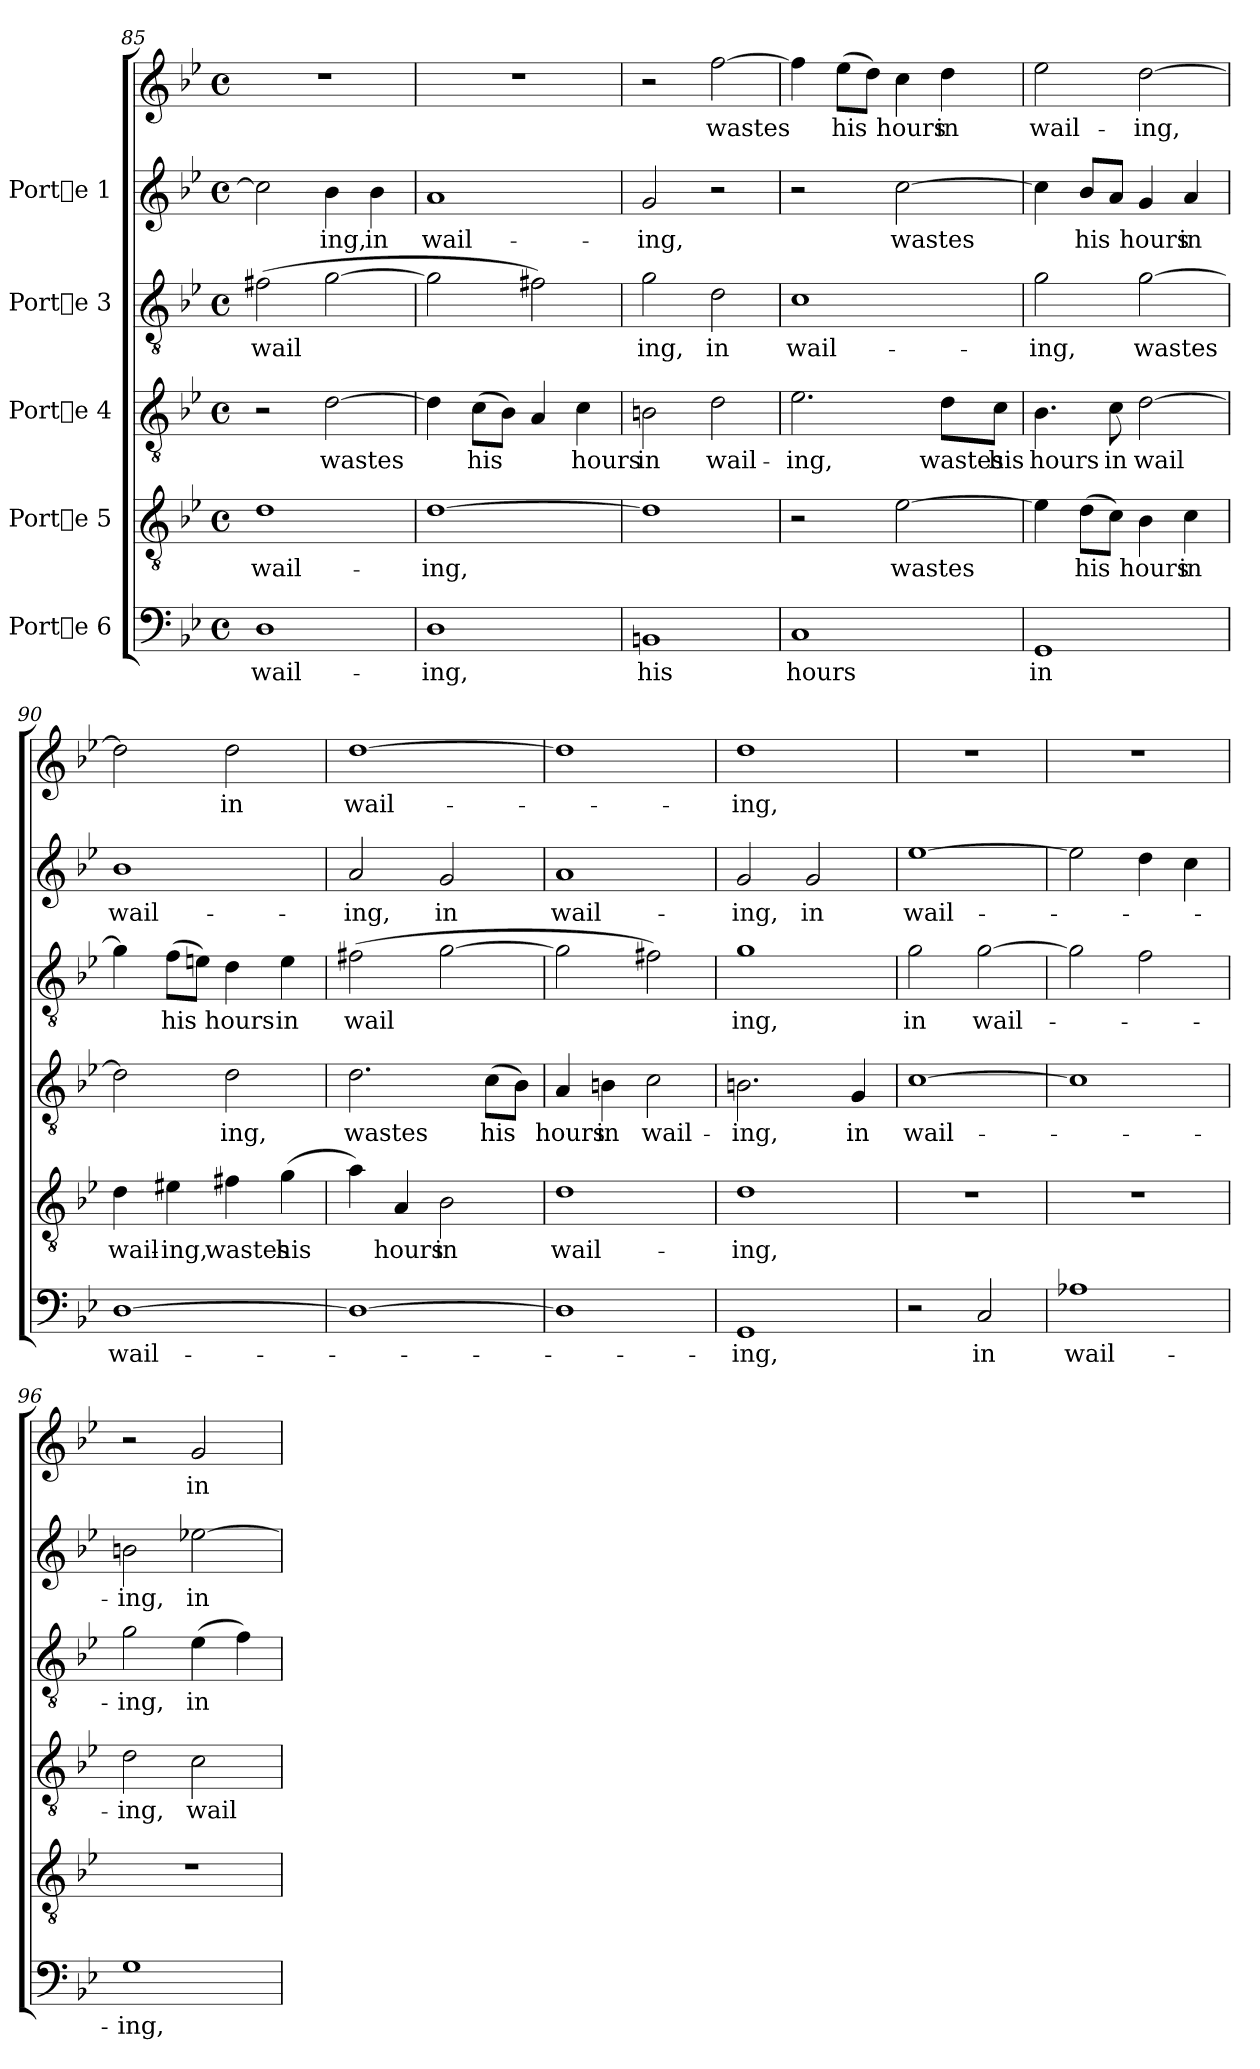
**kern	**text	**kern	**text	**kern	**text	**kern	**text	**kern	**text	**kern	**text
*part5	*part5	*part4	*part4	*part3	*part3	*part2	*part2	*part1	*part1	*part1	*part1
*staff6	*staff6	*staff5	*staff5	*staff4	*staff4	*staff3	*staff3	*staff2	*staff2	*staff1	*staff1
*I"Porte 6	*	*I"Porte 5	*	*I"Porte 4	*	*I"Porte 3	*	*I"Porte 1	*	*	*
*clefF4	*	*clefGv2	*	*clefGv2	*	*clefGv2	*	*clefG2	*	*clefG2	*
*k[b-e-]	*	*k[b-e-]	*	*k[b-e-]	*	*k[b-e-]	*	*k[b-e-]	*	*k[b-e-]	*
*B-:	*	*B-:	*	*B-:	*	*B-:	*	*B-:	*	*B-:	*
*M4/4	*	*M4/4	*	*M4/4	*	*M4/4	*	*M4/4	*	*M4/4	*
*met(c)	*	*met(c)	*	*met(c)	*	*met(c)	*	*met(c)	*	*met(c)	*
=85	=85	=85	=85	=85	=85	=85	=85	=85	=85	=85	=85
!	!LO:LY:b:cj	!	!LO:LY:b:cj	!	!	!	!LO:LY:b:cj	!	!LO:LY:b:cj	!	!
1D	wail-	1d	wail-	2r	.	(>2f#X\	wail-	2cc\]	-	1r	.
!	!	!	!	!	!LO:LY:b:cj	!	!LO:LY:b:cj	!	!LO:LY:b:cj	!	!
.	.	.	.	[>2d\	wastes	[>2g\	--	4b-\	ing,	.	.
!	!	!	!	!	!	!	!	!	!LO:LY:b:cj	!	!
.	.	.	.	.	.	.	.	4b-\	in	.	.
=86	=86	=86	=86	=86	=86	=86	=86	=86	=86	=86	=86
!	!LO:LY:b:cj	!	!LO:LY:b:cj	!	!LO:LY:b:cj	!	!	!	!LO:LY:b:cj	!	!
1D	-ing,	[>1d	-ing,	4d\]	.	2g\]	.	1a	wail-	1r	.
!	!	!	!	!	!LO:LY:b:cj	!	!	!	!	!	!
.	.	.	.	(>8c\L	his	.	.	.	.	.	.
!	!	!	!	!	!LO:LY:b:cj	!	!	!	!	!	!
.	.	.	.	8B-\J)	.	.	.	.	.	.	.
!	!	!	!	!	!LO:LY:b:cj	!	!	!	!	!	!
.	.	.	.	4A/	-	2f#X\)	.	.	.	.	.
!	!	!	!	!	!LO:LY:b:cj	!	!	!	!	!	!
.	.	.	.	4c\	-hours	.	.	.	.	.	.
=87	=87	=87	=87	=87	=87	=87	=87	=87	=87	=87	=87
!	!LO:LY:b:cj	!	!	!	!LO:LY:b:cj	!	!LO:LY:b:cj	!	!LO:LY:b:cj	!	!
1BBn	his	1d]	.	2Bn\	in	2g\	-ing,	2g/	ing,	2r	.
!	!	!	!	!	!LO:LY:b:cj	!	!LO:LY:b:cj	!	!	!	!LO:LY:b:cj
.	.	.	.	2d\	wail-	2d\	in	2r	.	[>2ff\	-wastes
!!LO:PB:g=z
=88	=88	=88	=88	=88	=88	=88	=88	=88	=88	=88	=88
!	!LO:LY:b:cj	!	!	!	!LO:LY:b:cj	!	!LO:LY:b:cj	!	!	!	!LO:LY:b:cj
1C	hours	2r	.	2.e-\	-ing,	1c	wail-	2r	.	4ff\]	.
!	!	!	!	!	!	!	!	!	!	!	!LO:LY:b:cj
.	.	.	.	.	.	.	.	.	.	(>8ee-\L	his
!	!	!	!	!	!	!	!	!	!	!	!LO:LY:b:cj
.	.	.	.	.	.	.	.	.	.	8dd\J)	.
!	!	!	!LO:LY:b:cj	!	!	!	!	!	!LO:LY:b:cj	!	!LO:LY:b:cj
.	.	[>2e-\	wastes	.	.	.	.	[>2cc\	wastes	4cc\	hours
!	!	!	!	!	!LO:LY:b:cj	!	!	!	!	!	!LO:LY:b:cj
.	.	.	.	8d\L	wastes	.	.	.	.	4dd\	in
!	!	!	!	!	!LO:LY:b:cj	!	!	!	!	!	!
.	.	.	.	8c\J	his	.	.	.	.	.	.
=89	=89	=89	=89	=89	=89	=89	=89	=89	=89	=89	=89
!	!LO:LY:b:cj	!	!LO:LY:b:cj	!	!LO:LY:b:cj	!	!LO:LY:b:cj	!	!LO:LY:b:cj	!	!LO:LY:b:cj
1GG	in	4e-\]	.	4.B-\	hours	2g\	-ing,	4cc\]	.	2ee-\	wail-
!	!	!	!LO:LY:b:cj	!	!	!	!	!	!LO:LY:b:cj	!	!
.	.	(>8d\L	his	.	.	.	.	8b-/L	his	.	.
!	!	!	!LO:LY:b:cj	!	!LO:LY:b:cj	!	!	!	!LO:LY:b:cj	!	!
.	.	8c\J)	.	8c\	in	.	.	8a/J	.	.	.
!	!	!	!LO:LY:b:cj	!	!LO:LY:b:cj	!	!LO:LY:b:cj	!	!LO:LY:b:cj	!	!LO:LY:b:cj
.	.	4B-\	hours	[>2d\	wail-	[>2g\	wastes	4g/	hours	[>2dd\	-ing,
!	!	!	!LO:LY:b:cj	!	!	!	!	!	!LO:LY:b:cj	!	!
.	.	4c\	in	.	.	.	.	4a/	in	.	.
=90	=90	=90	=90	=90	=90	=90	=90	=90	=90	=90	=90
!	!LO:LY:b:cj	!	!LO:LY:b:cj	!	!LO:LY:b:cj	!	!LO:LY:b:cj	!	!LO:LY:b:cj	!	!LO:LY:b:cj
[>1D	wail-	4d\	wail-	2d\]	-	4g\]	.	1b-	wail-	2dd\]	.
!	!	!	!LO:LY:b:cj	!	!	!	!LO:LY:b:cj	!	!	!	!
.	.	4e#X\	-ing,	.	.	(>8f\L	his	.	.	.	.
!	!	!	!	!	!	!	!LO:LY:b:cj	!	!	!	!
.	.	.	.	.	.	8en\J)	.	.	.	.	.
!	!	!	!LO:LY:b:cj	!	!LO:LY:b:cj	!	!LO:LY:b:cj	!	!	!	!LO:LY:b:cj
.	.	4f#X\	wastes	2d\	ing,	4d\	hours	.	.	2dd\	in
!	!	!	!LO:LY:b:cj	!	!	!	!LO:LY:b:cj	!	!	!	!
.	.	(>4g\	his	.	.	4e\	in	.	.	.	.
=91	=91	=91	=91	=91	=91	=91	=91	=91	=91	=91	=91
!	!	!	!LO:LY:b:cj	!	!LO:LY:b:cj	!	!LO:LY:b:cj	!	!LO:LY:b:cj	!	!LO:LY:b:cj
1D_>	.	4a\)	.	2.d\	wastes	(>2f#X\	wail-	2a/	-ing,	[>1dd	-wail-
!	!	!	!LO:LY:b:cj	!	!	!	!	!	!	!	!
.	.	4A/	hours	.	.	.	.	.	.	.	.
!	!	!	!LO:LY:b:cj	!	!	!	!LO:LY:b:cj	!	!LO:LY:b:cj	!	!
.	.	2B-\	in	.	.	[>2g\	--	2g/	in	.	.
!	!	!	!	!	!LO:LY:b:cj	!	!	!	!	!	!
.	.	.	.	(>8c\L	his	.	.	.	.	.	.
!	!	!	!	!	!LO:LY:b:cj	!	!	!	!	!	!
.	.	.	.	8B-\J)	.	.	.	.	.	.	.
!!LO:LB:g=z
=92	=92	=92	=92	=92	=92	=92	=92	=92	=92	=92	=92
!	!	!	!LO:LY:b:cj	!	!LO:LY:b:cj	!	!	!	!LO:LY:b:cj	!	!
1D]	.	1d	wail-	4A/	hours	2g\]	.	1a	wail-	1dd]	.
!	!	!	!	!	!LO:LY:b:cj	!	!	!	!	!	!
.	.	.	.	4Bn\	in	.	.	.	.	.	.
!	!	!	!	!	!LO:LY:b:cj	!	!	!	!	!	!
.	.	.	.	2c\	wail-	2f#X\)	.	.	.	.	.
=93	=93	=93	=93	=93	=93	=93	=93	=93	=93	=93	=93
!	!LO:LY:b:cj	!	!LO:LY:b:cj	!	!LO:LY:b:cj	!	!LO:LY:b:cj	!	!LO:LY:b:cj	!	!LO:LY:b:cj
1GG	-ing,	1d	-ing,	2.Bn\	-ing,	1g	-ing,	2g/	ing,	1dd	-ing,
!	!	!	!	!	!	!	!	!	!LO:LY:b:cj	!	!
.	.	.	.	.	.	.	.	2g/	in	.	.
!	!	!	!	!	!LO:LY:b:cj	!	!	!	!	!	!
.	.	.	.	4G/	in	.	.	.	.	.	.
=94	=94	=94	=94	=94	=94	=94	=94	=94	=94	=94	=94
!	!	!	!	!	!LO:LY:b:cj	!	!LO:LY:b:cj	!	!LO:LY:b:cj	!	!
2r	.	1r	.	[>1c	wail-	2g\	in	[>1ee-	wail-	1r	.
!	!LO:LY:b:cj	!	!	!	!	!	!LO:LY:b:cj	!	!	!	!
2C/	in	.	.	.	.	[>2g\	wail-	.	.	.	.
=95	=95	=95	=95	=95	=95	=95	=95	=95	=95	=95	=95
!	!LO:LY:b:cj	!	!	!	!	!	!	!	!	!	!
1A-X	wail-	1r	.	1c]	.	2g\]	.	2ee-\]	.	1r	.
.	.	.	.	.	.	2f\	.	4dd\	.	.	.
.	.	.	.	.	.	.	.	4cc\	.	.	.
=96	=96	=96	=96	=96	=96	=96	=96	=96	=96	=96	=96
!	!LO:LY:b:cj	!	!	!	!LO:LY:b:cj	!	!LO:LY:b:cj	!	!LO:LY:b:cj	!	!
1G	-ing,	1r	.	2d\	-ing,	2g\	-ing,	2bn\	ing,	2r	.
!	!	!	!	!	!LO:LY:b:cj	!	!LO:LY:b:cj	!	!LO:LY:b:cj	!	!LO:LY:b:cj
.	.	.	.	2c\	wail-	(>4e-\	in	[>2ee-X\	in	2g/	-in
!	!	!	!	!	!	!	!LO:LY:b:cj	!	!	!	!
.	.	.	.	.	.	4f\)	.	.	.	.	.
=	=	=	=	=	=	=	=	=	=	=	=
*-	*-	*-	*-	*-	*-	*-	*-	*-	*-	*-	*-
